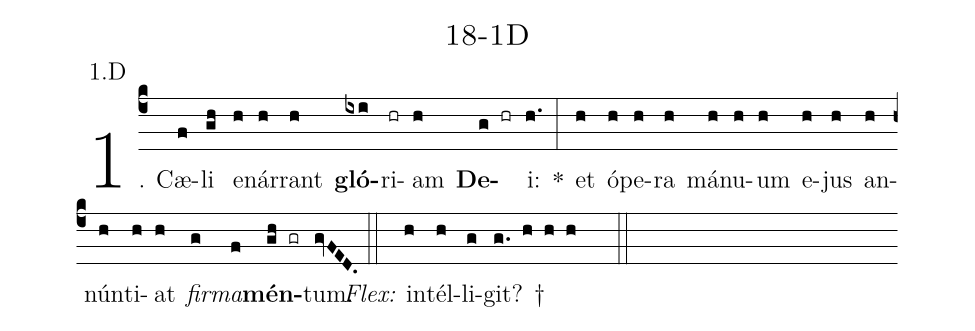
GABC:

name: 18-1D;
annotation: 1.D;
%%
(c4)1. Cæ(f)li(gh) e(h)nár(h)rant(h) <b>gló</b>(ixi)ri(hr)am(h) <b>De</b>(g hr)i:(h.) *(:) et(h) ó(h)pe(h)ra(h) má(h)nu(h)um(h) e(h)jus(h) an(h)nún(h)ti(h)at(h) <i>fir</i>(g)<i>ma</i>(f)<b>mén</b>(gh gr)tum.(gvFED.) (::)
<i>Flex:</i>()  in(h)tél(h)li(g)git? †(g. h h h  ::)
